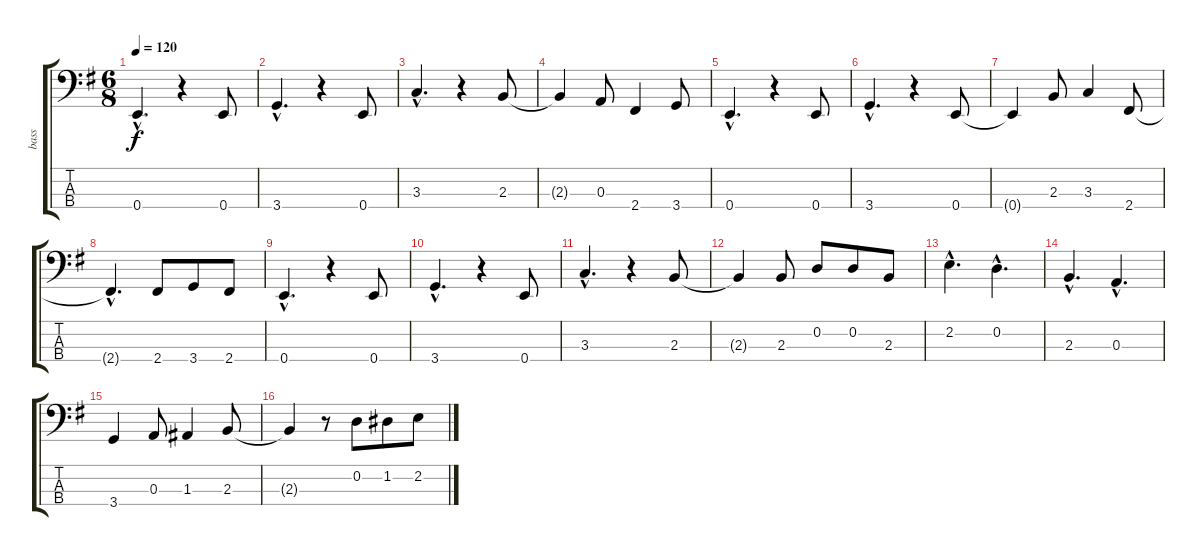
\track ("bass" "bass") {instrument electricbassfinger}
\staff {score tabs}
\tuning (G2 D2 A1 E1) {hide}
\ts (6 8)
\tempo 120
\clef f4
\ks g
0.4{hac}.4{d dy f instrument electricbassfinger} r.4 0.4.8 |
3.4{hac}.4{d} r.4 0.4.8 |
3.3{hac}.4{d} r.4 2.3.8 |
2.3{t}.4 0.3.8 2.4.4 3.4.8 |
0.4{hac}.4{d} r.4 0.4.8 |
3.4{hac}.4{d} r.4 0.4.8 |
0.4{t}.4 2.3.8 3.3.4 2.4.8 |
2.4{hac t}.4{d} 2.4.8 3.4.8 2.4.8 |
0.4{hac}.4{d} r.4 0.4.8 |
3.4{hac}.4{d} r.4 0.4.8 |
3.3{hac}.4{d} r.4 2.3.8 |
2.3{t}.4 2.3.8 0.2.8 0.2.8 2.3.8 |
2.2{hac}.4{d} 0.2{hac}.4{d} |
2.3{hac}.4{d} 0.3{hac}.4{d} |
3.4.4 0.3.8 1.3.4 2.3.8 |
2.3{t}.4 r.8 0.2.8 1.2.8 2.2.8
